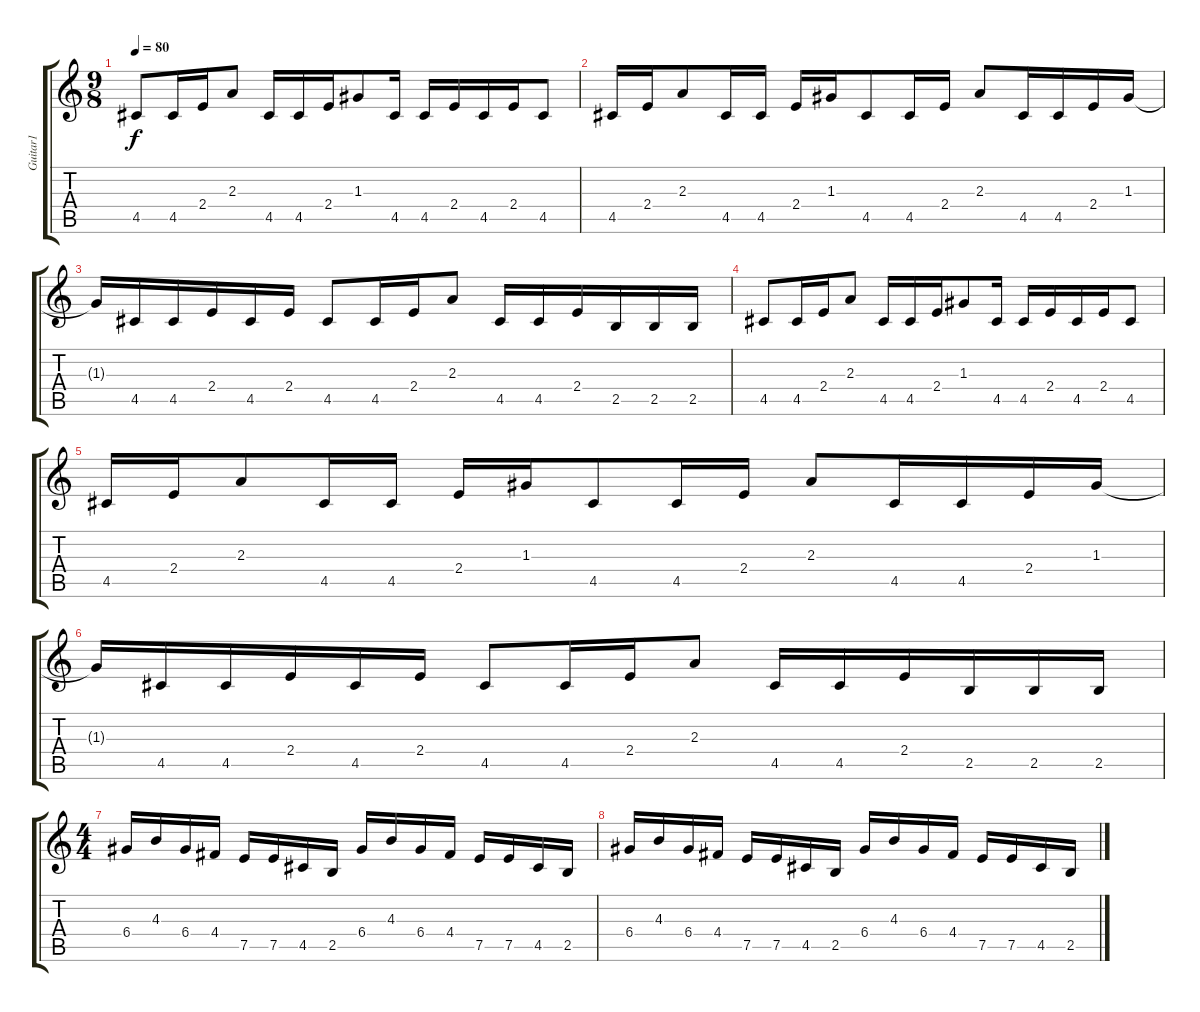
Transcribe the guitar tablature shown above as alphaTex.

\track ("Guitar1" "Guitar1") {instrument distortionguitar}
\staff {score tabs}
\tuning (E4 B3 G3 D3 A2 E2) {hide}
\ts (9 8)
\tempo 80
\clef g2
\ks c
4.5.8{dy f} 4.5.16 2.4.16 2.3.8 4.5.16 4.5.16 2.4.16 1.3.8 4.5.16 4.5.16 2.4.16 4.5.16 2.4.16 4.5.8 |
4.5.16 2.4.16 2.3.8 4.5.16 4.5.16 2.4.16 1.3.16 4.5.8 4.5.16 2.4.16 2.3.8 4.5.16 4.5.16 2.4.16 1.3.16 |
1.3{t}.16 4.5.16 4.5.16 2.4.16 4.5.16 2.4.16 4.5.8 4.5.16 2.4.16 2.3.8 4.5.16 4.5.16 2.4.16 2.5.16 2.5.16 2.5.16 |
4.5.8 4.5.16 2.4.16 2.3.8 4.5.16 4.5.16 2.4.16 1.3.8 4.5.16 4.5.16 2.4.16 4.5.16 2.4.16 4.5.8 |
4.5.16 2.4.16 2.3.8 4.5.16 4.5.16 2.4.16 1.3.16 4.5.8 4.5.16 2.4.16 2.3.8 4.5.16 4.5.16 2.4.16 1.3.16 |
1.3{t}.16 4.5.16 4.5.16 2.4.16 4.5.16 2.4.16 4.5.8 4.5.16 2.4.16 2.3.8 4.5.16 4.5.16 2.4.16 2.5.16 2.5.16 2.5.16 |
\ts (4 4)
6.4.16 4.3.16 6.4.16 4.4.16 7.5.16 7.5.16 4.5.16 2.5.16 6.4.16 4.3.16 6.4.16 4.4.16 7.5.16 7.5.16 4.5.16 2.5.16 |
6.4.16 4.3.16 6.4.16 4.4.16 7.5.16 7.5.16 4.5.16 2.5.16 6.4.16 4.3.16 6.4.16 4.4.16 7.5.16 7.5.16 4.5.16 2.5.16
